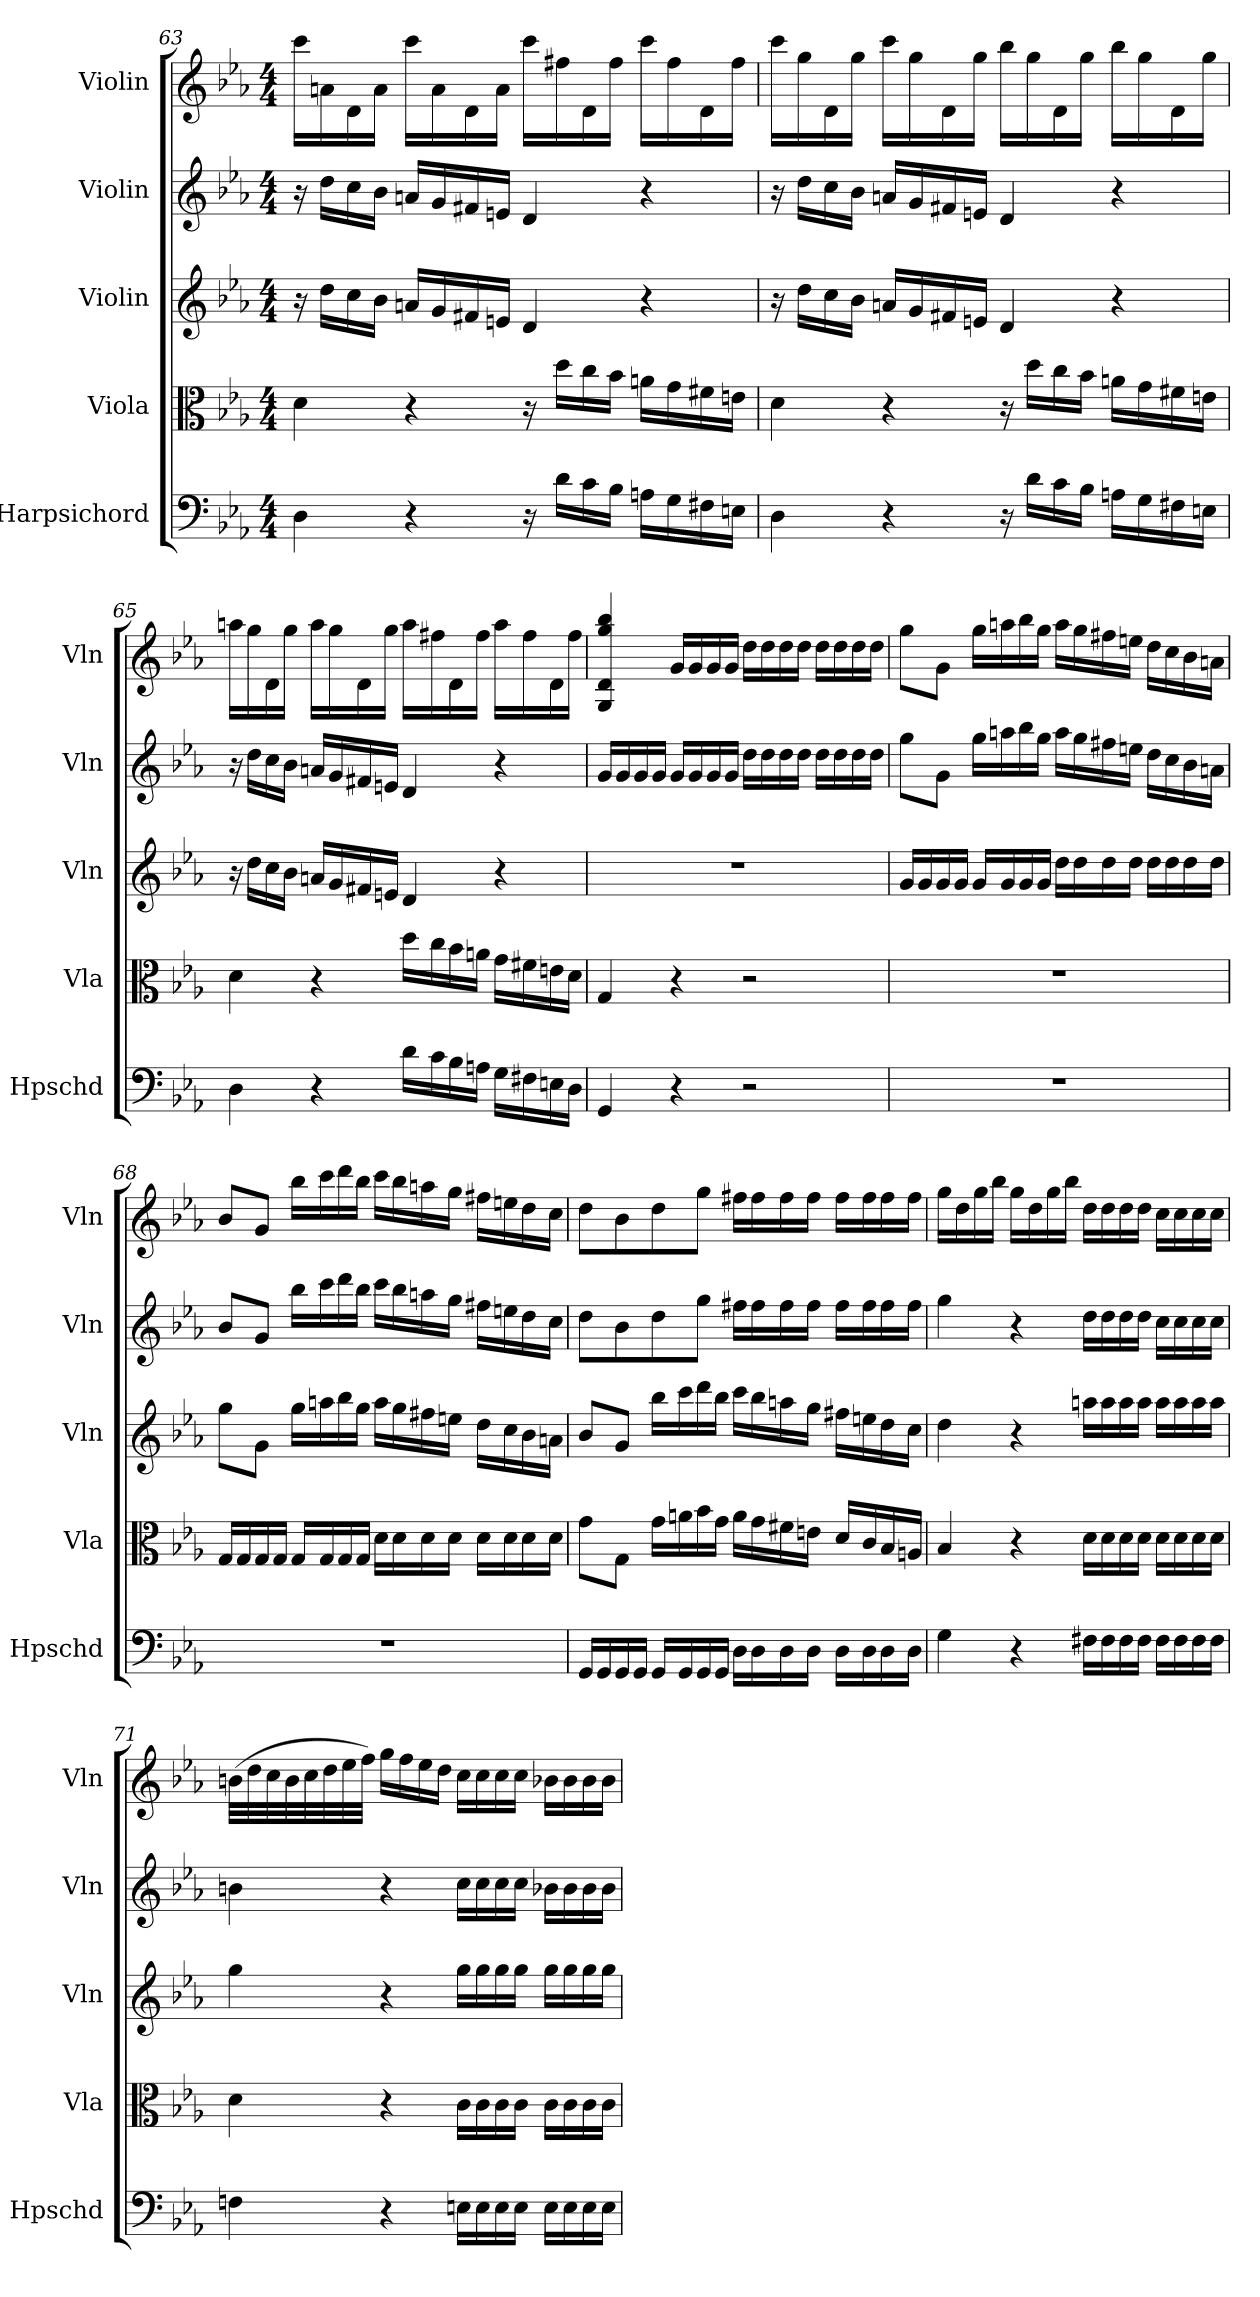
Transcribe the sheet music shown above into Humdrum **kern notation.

**kern	**kern	**kern	**kern	**kern
*part5	*part4	*part3	*part2	*part1
*staff5	*staff4	*staff3	*staff2	*staff1
*I"Harpsichord	*I"Viola	*I"Violin	*I"Violin	*I"Violin
*I'Hpschd	*I'Vla	*I'Vln	*I'Vln	*I'Vln
*clefF4	*clefC3	*clefG2	*clefG2	*clefG2
*k[b-e-a-]	*k[b-e-a-]	*k[b-e-a-]	*k[b-e-a-]	*k[b-e-a-]
*M4/4	*M4/4	*M4/4	*M4/4	*M4/4
=63	=63	=63	=63	=63
4D\	4d\	16r	16r	16ccc\LL
.	.	16dd\LL	16dd\LL	16an\
.	.	16cc\	16cc\	16d\
.	.	16b-\JJ	16b-\JJ	16a\JJ
4r	4r	16an/LL	16an/LL	16ccc\LL
.	.	16g/	16g/	16a\
.	.	16f#X/	16f#X/	16d\
.	.	16en/JJ	16en/JJ	16a\JJ
16r	16r	4d/	4d/	16ccc\LL
16d\LL	16dd\LL	.	.	16ff#X\
16c\	16cc\	.	.	16d\
16B-\JJ	16b-\JJ	.	.	16ff#\JJ
16An\LL	16an\LL	4r	4r	16ccc\LL
16G\	16g\	.	.	16ff#\
16F#X\	16f#X\	.	.	16d\
16En\JJ	16en\JJ	.	.	16ff#\JJ
=64	=64	=64	=64	=64
4D\	4d\	16r	16r	16ccc\LL
.	.	16dd\LL	16dd\LL	16gg\
.	.	16cc\	16cc\	16d\
.	.	16b-\JJ	16b-\JJ	16gg\JJ
4r	4r	16an/LL	16an/LL	16ccc\LL
.	.	16g/	16g/	16gg\
.	.	16f#X/	16f#X/	16d\
.	.	16en/JJ	16en/JJ	16gg\JJ
16r	16r	4d/	4d/	16bb-\LL
16d\LL	16dd\LL	.	.	16gg\
16c\	16cc\	.	.	16d\
16B-\JJ	16b-\JJ	.	.	16gg\JJ
16An\LL	16an\LL	4r	4r	16bb-\LL
16G\	16g\	.	.	16gg\
16F#X\	16f#X\	.	.	16d\
16En\JJ	16en\JJ	.	.	16gg\JJ
=65	=65	=65	=65	=65
4D\	4d\	16r	16r	16aan\LL
.	.	16dd\LL	16dd\LL	16gg\
.	.	16cc\	16cc\	16d\
.	.	16b-\JJ	16b-\JJ	16gg\JJ
4r	4r	16an/LL	16an/LL	16aa\LL
.	.	16g/	16g/	16gg\
.	.	16f#X/	16f#X/	16d\
.	.	16en/JJ	16en/JJ	16gg\JJ
16d\LL	16dd\LL	4d/	4d/	16aa\LL
16c\	16cc\	.	.	16ff#X\
16B-\	16b-\	.	.	16d\
16An\JJ	16an\JJ	.	.	16ff#\JJ
16G\LL	16g\LL	4r	4r	16aa\LL
16F#X\	16f#X\	.	.	16ff#\
16En\	16en\	.	.	16d\
16D\JJ	16d\JJ	.	.	16ff#\JJ
=66	=66	=66	=66	=66
4GG/	4G/	1r	16g/LL	4G/ 4d/ 4gg/ 4bb-/
.	.	.	16g/	.
.	.	.	16g/	.
.	.	.	16g/JJ	.
4r	4r	.	16g/LL	16g/LL
.	.	.	16g/	16g/
.	.	.	16g/	16g/
.	.	.	16g/JJ	16g/JJ
2r	2r	.	16dd\LL	16dd\LL
.	.	.	16dd\	16dd\
.	.	.	16dd\	16dd\
.	.	.	16dd\JJ	16dd\JJ
.	.	.	16dd\LL	16dd\LL
.	.	.	16dd\	16dd\
.	.	.	16dd\	16dd\
.	.	.	16dd\JJ	16dd\JJ
=67	=67	=67	=67	=67
1r	1r	16g/LL	8gg\L	8gg\L
.	.	16g/	.	.
.	.	16g/	8g\J	8g\J
.	.	16g/JJ	.	.
.	.	16g/LL	16gg\LL	16gg\LL
.	.	16g/	16aan\	16aan\
.	.	16g/	16bb-\	16bb-\
.	.	16g/JJ	16gg\JJ	16gg\JJ
.	.	16dd\LL	16aa\LL	16aa\LL
.	.	16dd\	16gg\	16gg\
.	.	16dd\	16ff#X\	16ff#X\
.	.	16dd\JJ	16een\JJ	16een\JJ
.	.	16dd\LL	16dd\LL	16dd\LL
.	.	16dd\	16cc\	16cc\
.	.	16dd\	16b-\	16b-\
.	.	16dd\JJ	16an\JJ	16an\JJ
=68	=68	=68	=68	=68
1r	16G/LL	8gg\L	8b-/L	8b-/L
.	16G/	.	.	.
.	16G/	8g\J	8g/J	8g/J
.	16G/JJ	.	.	.
.	16G/LL	16gg\LL	16bb-\LL	16bb-\LL
.	16G/	16aan\	16ccc\	16ccc\
.	16G/	16bb-\	16ddd\	16ddd\
.	16G/JJ	16gg\JJ	16bb-\JJ	16bb-\JJ
.	16d\LL	16aa\LL	16ccc\LL	16ccc\LL
.	16d\	16gg\	16bb-\	16bb-\
.	16d\	16ff#X\	16aan\	16aan\
.	16d\JJ	16een\JJ	16gg\JJ	16gg\JJ
.	16d\LL	16dd\LL	16ff#X\LL	16ff#X\LL
.	16d\	16cc\	16een\	16een\
.	16d\	16b-\	16dd\	16dd\
.	16d\JJ	16an\JJ	16cc\JJ	16cc\JJ
=69	=69	=69	=69	=69
16GG/LL	8g\L	8b-/L	8dd\L	8dd\L
16GG/	.	.	.	.
16GG/	8G\J	8g/J	8b-\	8b-\
16GG/JJ	.	.	.	.
16GG/LL	16g\LL	16bb-\LL	8dd\	8dd\
16GG/	16an\	16ccc\	.	.
16GG/	16b-\	16ddd\	8gg\J	8gg\J
16GG/JJ	16g\JJ	16bb-\JJ	.	.
16D\LL	16a\LL	16ccc\LL	16ff#X\LL	16ff#X\LL
16D\	16g\	16bb-\	16ff#\	16ff#\
16D\	16f#X\	16aan\	16ff#\	16ff#\
16D\JJ	16en\JJ	16gg\JJ	16ff#\JJ	16ff#\JJ
16D\LL	16d/LL	16ff#X\LL	16ff#\LL	16ff#\LL
16D\	16c/	16een\	16ff#\	16ff#\
16D\	16B-/	16dd\	16ff#\	16ff#\
16D\JJ	16An/JJ	16cc\JJ	16ff#\JJ	16ff#\JJ
=70	=70	=70	=70	=70
4G\	4B-/	4dd\	4gg\	16gg\LL
.	.	.	.	16dd\
.	.	.	.	16gg\
.	.	.	.	16bb-\JJ
4r	4r	4r	4r	16gg\LL
.	.	.	.	16dd\
.	.	.	.	16gg\
.	.	.	.	16bb-\JJ
16F#X\LL	16d\LL	16aan\LL	16dd\LL	16dd\LL
16F#\	16d\	16aa\	16dd\	16dd\
16F#\	16d\	16aa\	16dd\	16dd\
16F#\JJ	16d\JJ	16aa\JJ	16dd\JJ	16dd\JJ
16F#\LL	16d\LL	16aa\LL	16cc\LL	16cc\LL
16F#\	16d\	16aa\	16cc\	16cc\
16F#\	16d\	16aa\	16cc\	16cc\
16F#\JJ	16d\JJ	16aa\JJ	16cc\JJ	16cc\JJ
=71	=71	=71	=71	=71
4Fn\	4d\	4gg\	4bn\	(32bn\LLL
.	.	.	.	32dd\
.	.	.	.	32cc\
.	.	.	.	32b\
.	.	.	.	32cc\
.	.	.	.	32dd\
.	.	.	.	32ee-\
.	.	.	.	32ff\JJJ)
4r	4r	4r	4r	16gg\LL
.	.	.	.	16ff\
.	.	.	.	16ee-\
.	.	.	.	16dd\JJ
16En\LL	16c\LL	16gg\LL	16cc\LL	16cc\LL
16E\	16c\	16gg\	16cc\	16cc\
16E\	16c\	16gg\	16cc\	16cc\
16E\JJ	16c\JJ	16gg\JJ	16cc\JJ	16cc\JJ
16E\LL	16c\LL	16gg\LL	16b-X\LL	16b-X\LL
16E\	16c\	16gg\	16b-\	16b-\
16E\	16c\	16gg\	16b-\	16b-\
16E\JJ	16c\JJ	16gg\JJ	16b-\JJ	16b-\JJ
=	=	=	=	=
*-	*-	*-	*-	*-
